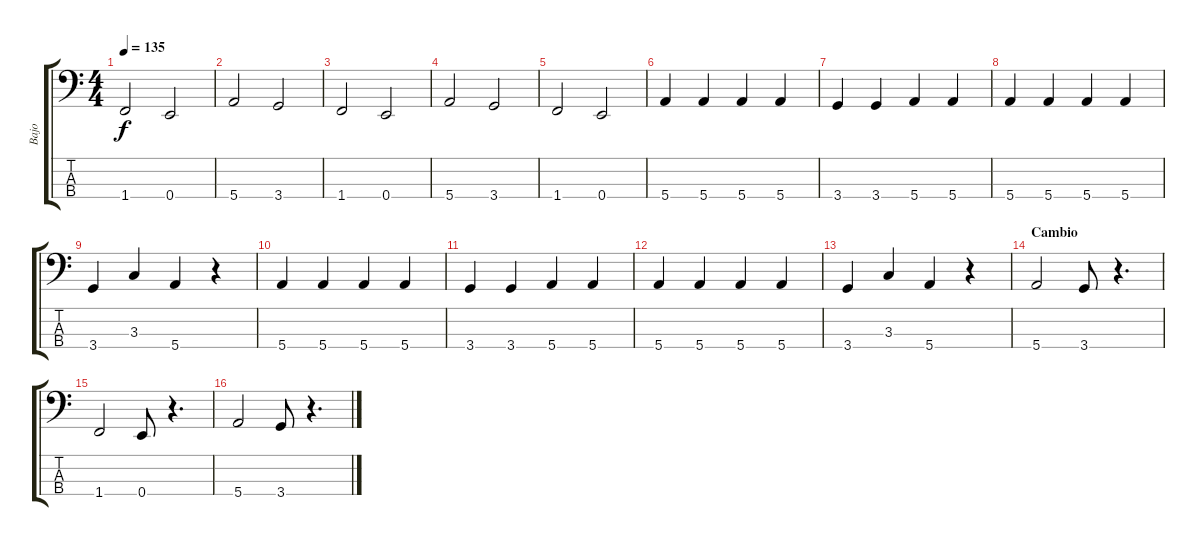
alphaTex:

\track ("Bajo" "Bajo") {instrument electricbassfinger}
\staff {score tabs}
\tuning (G2 D2 A1 E1) {hide}
\ts (4 4)
\tempo 135
\clef f4
\ks c
1.4.2{dy f} 0.4.2 |
5.4.2 3.4.2 |
1.4.2 0.4.2 |
5.4.2 3.4.2 |
1.4.2 0.4.2 |
5.4.4 5.4.4 5.4.4 5.4.4 |
3.4.4 3.4.4 5.4.4 5.4.4 |
5.4.4 5.4.4 5.4.4 5.4.4 |
3.4.4 3.3.4 5.4.4 r.4 |
5.4.4 5.4.4 5.4.4 5.4.4 |
3.4.4 3.4.4 5.4.4 5.4.4 |
5.4.4 5.4.4 5.4.4 5.4.4 |
3.4.4 3.3.4 5.4.4 r.4 |
\section ("" "Cambio")
5.4.2 3.4.8 r.4{d} |
1.4.2 0.4.8 r.4{d} |
5.4.2 3.4.8 r.4{d}
